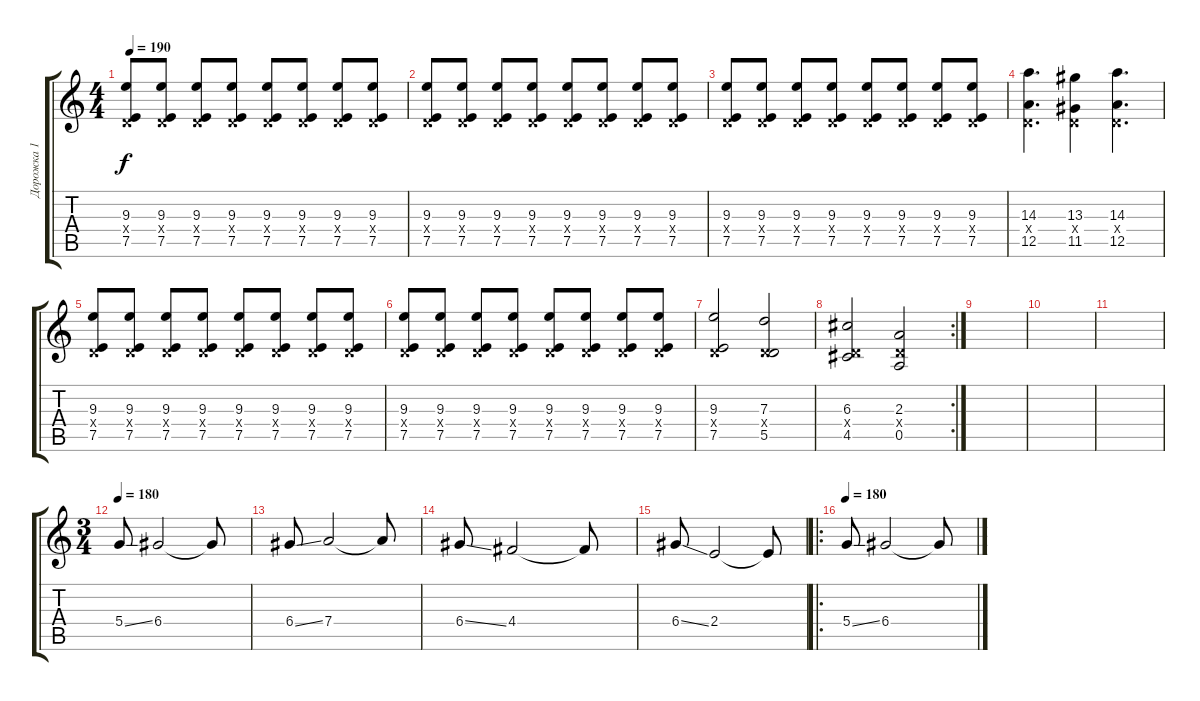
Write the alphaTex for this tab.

\track ("Дорожка 1" "Дорожка 1") {instrument distortionguitar}
\staff {score tabs}
\tuning (E4 B3 G3 D3 A2 D2) {hide}
\ts (4 4)
\tempo 190
\clef g2
\ks c
(9.3 0.4{x} 7.5).8{dy f} (9.3 0.4{x} 7.5).8 (9.3 0.4{x} 7.5).8 (9.3 0.4{x} 7.5).8 (9.3 0.4{x} 7.5).8 (9.3 0.4{x} 7.5).8 (9.3 0.4{x} 7.5).8 (9.3 0.4{x} 7.5).8 |
(9.3 0.4{x} 7.5).8 (9.3 0.4{x} 7.5).8 (9.3 0.4{x} 7.5).8 (9.3 0.4{x} 7.5).8 (9.3 0.4{x} 7.5).8 (9.3 0.4{x} 7.5).8 (9.3 0.4{x} 7.5).8 (9.3 0.4{x} 7.5).8 |
(9.3 0.4{x} 7.5).8 (9.3 0.4{x} 7.5).8 (9.3 0.4{x} 7.5).8 (9.3 0.4{x} 7.5).8 (9.3 0.4{x} 7.5).8 (9.3 0.4{x} 7.5).8 (9.3 0.4{x} 7.5).8 (9.3 0.4{x} 7.5).8 |
(14.3 0.4{x} 12.5).4{d} (13.3 0.4{x} 11.5).4 (14.3 0.4{x} 12.5).4{d} |
(9.3 0.4{x} 7.5).8 (9.3 0.4{x} 7.5).8 (9.3 0.4{x} 7.5).8 (9.3 0.4{x} 7.5).8 (9.3 0.4{x} 7.5).8 (9.3 0.4{x} 7.5).8 (9.3 0.4{x} 7.5).8 (9.3 0.4{x} 7.5).8 |
(9.3 0.4{x} 7.5).8 (9.3 0.4{x} 7.5).8 (9.3 0.4{x} 7.5).8 (9.3 0.4{x} 7.5).8 (9.3 0.4{x} 7.5).8 (9.3 0.4{x} 7.5).8 (9.3 0.4{x} 7.5).8 (9.3 0.4{x} 7.5).8 |
(9.3 0.4{x} 7.5).2 (7.3 0.4{x} 5.5).2 |
\rc 2
(6.3 0.4{x} 4.5).2 (2.3 0.4{x} 0.5).2 |
|
|
|
\ts (3 4)
\tempo 180
5.4{ss}.8 6.4.2 6.4{t}.8 |
6.4{ss}.8 7.4.2 7.4{t}.8 |
6.4{ss}.8 4.4.2 4.4{t}.8 |
6.4{ss}.8 2.4.2 2.4{t}.8 |
\ro
\tempo 180
5.4{ss}.8 6.4.2 6.4{t}.8
